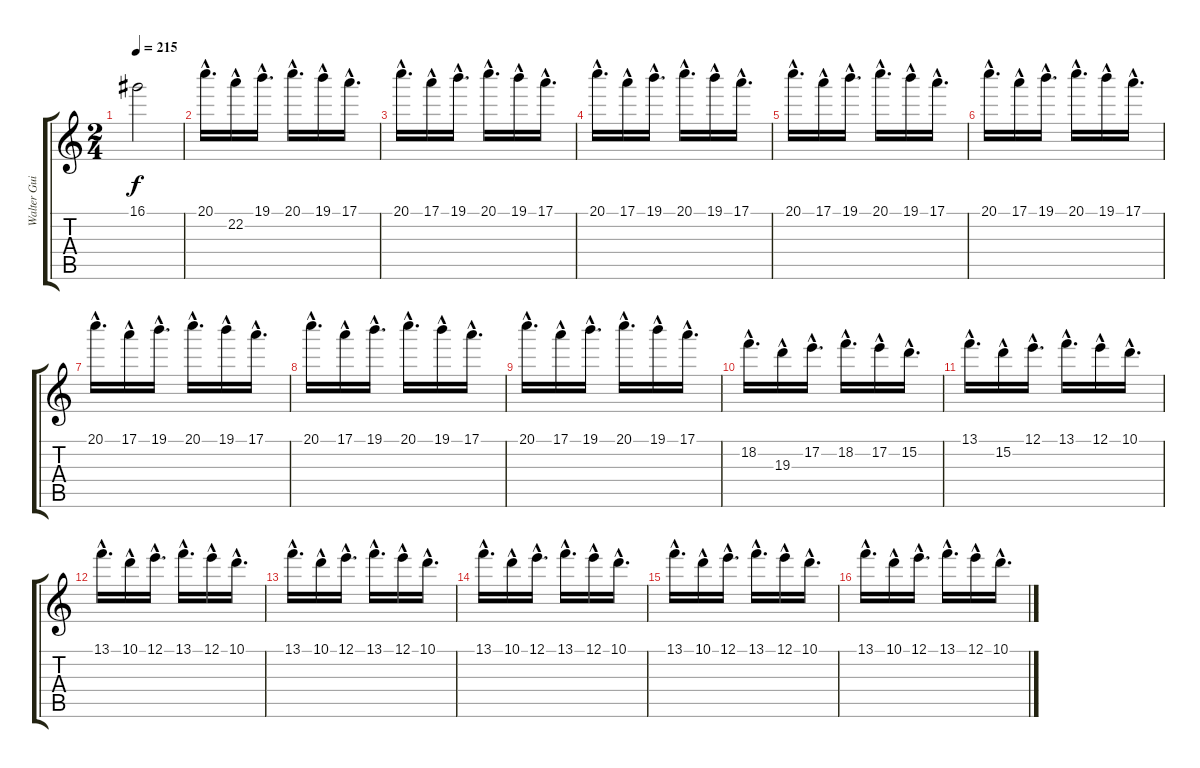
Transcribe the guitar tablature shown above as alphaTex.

\track ("Walter Guiardino" "Walter Gui") {instrument overdrivenguitar}
\staff {score tabs}
\tuning (E4 B3 G3 D3 A2 E2) {hide}
\ts (2 4)
\tempo 215
\clef g2
\ks c
16.1{t}.2{dy f} |
20.1{hac}.16{d instrument distortionguitar} 22.2{hac}.16 19.1{hac}.16{d} 20.1{hac}.16{d} 19.1{hac}.16 17.1{hac}.16{d} |
20.1{hac}.16{d} 17.1{hac}.16 19.1{hac}.16{d} 20.1{hac}.16{d} 19.1{hac}.16 17.1{hac}.16{d} |
20.1{hac}.16{d} 17.1{hac}.16 19.1{hac}.16{d} 20.1{hac}.16{d} 19.1{hac}.16 17.1{hac}.16{d} |
20.1{hac}.16{d} 17.1{hac}.16 19.1{hac}.16{d} 20.1{hac}.16{d} 19.1{hac}.16 17.1{hac}.16{d} |
20.1{hac}.16{d} 17.1{hac}.16 19.1{hac}.16{d} 20.1{hac}.16{d} 19.1{hac}.16 17.1{hac}.16{d} |
20.1{hac}.16{d} 17.1{hac}.16 19.1{hac}.16{d} 20.1{hac}.16{d} 19.1{hac}.16 17.1{hac}.16{d} |
20.1{hac}.16{d} 17.1{hac}.16 19.1{hac}.16{d} 20.1{hac}.16{d} 19.1{hac}.16 17.1{hac}.16{d} |
20.1{hac}.16{d} 17.1{hac}.16 19.1{hac}.16{d} 20.1{hac}.16{d} 19.1{hac}.16 17.1{hac}.16{d} |
18.2{hac}.16{d} 19.3{hac}.16 17.2{hac}.16{d} 18.2{hac}.16{d} 17.2{hac}.16 15.2{hac}.16{d} |
13.1{hac}.16{d} 15.2{hac}.16 12.1{hac}.16{d} 13.1{hac}.16{d} 12.1{hac}.16 10.1{hac}.16{d} |
13.1{hac}.16{d} 10.1{hac}.16 12.1{hac}.16{d} 13.1{hac}.16{d} 12.1{hac}.16 10.1{hac}.16{d} |
13.1{hac}.16{d} 10.1{hac}.16 12.1{hac}.16{d} 13.1{hac}.16{d} 12.1{hac}.16 10.1{hac}.16{d} |
13.1{hac}.16{d} 10.1{hac}.16 12.1{hac}.16{d} 13.1{hac}.16{d} 12.1{hac}.16 10.1{hac}.16{d} |
13.1{hac}.16{d} 10.1{hac}.16 12.1{hac}.16{d} 13.1{hac}.16{d} 12.1{hac}.16 10.1{hac}.16{d} |
13.1{hac}.16{d} 10.1{hac}.16 12.1{hac}.16{d} 13.1{hac}.16{d} 12.1{hac}.16 10.1{hac}.16{d}
